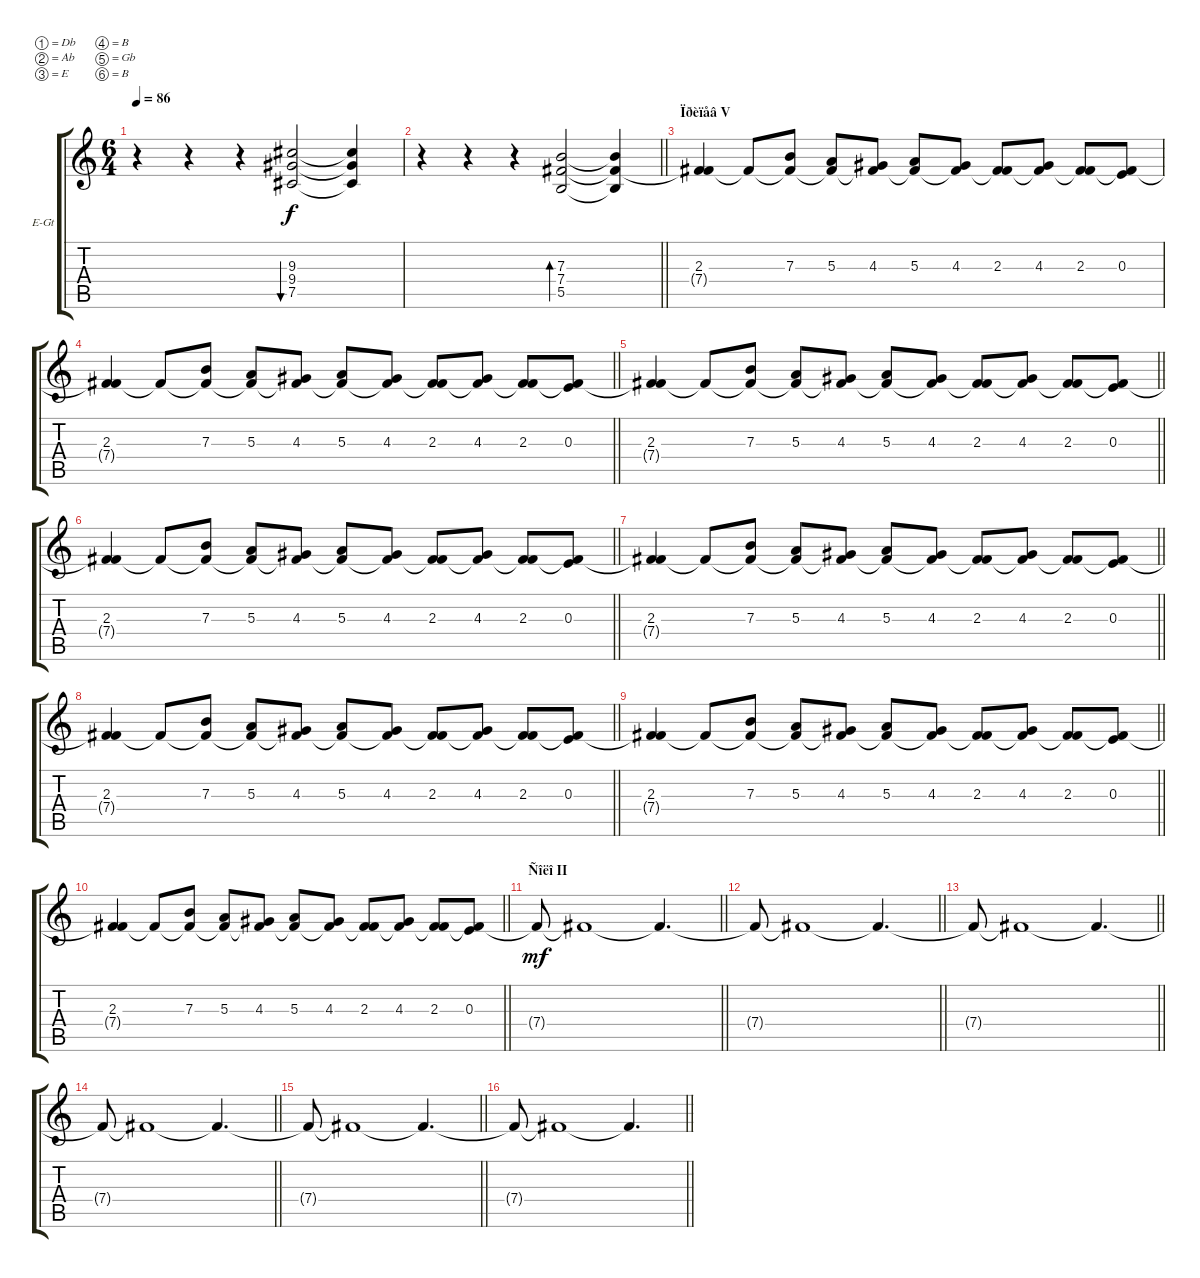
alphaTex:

\bracketExtendMode groupsimilarinstruments
\firstSystemTrackNameOrientation horizontal
\otherSystemsTrackNameOrientation horizontal
\track ("ì.ãèòàðà" "E-Gt") {instrument electricguitarjazz}
\staff {score tabs}
\tuning (Db4 Ab3 E3 B2 Gb2 B1)
\ts (6 4)
\tempo 86
\clef g2
\ks c
r.4{dy f} r.4 r.4 (9.3 9.4 7.5).2{bu 120} (9.3{t} 9.4{t} 7.5{t}).4 |
\barLineRight lightlight
r.4 r.4 r.4 (7.3 7.4 5.5).2{bd 120} (7.3{t} 7.4{t} 5.5{t}).4 |
\section ("" "Ïðèïåâ V")
(2.3 7.4{t}).4 7.4{t}.8 (7.3 7.4{t}).8 (5.3 7.4{t}).8 (4.3 7.4{t}).8 (5.3 7.4{t}).8 (4.3 7.4{t}).8 (2.3 7.4{t}).8 (4.3 7.4{t}).8 (2.3 7.4{t}).8 (0.3 7.4{t}).8 |
\barLineRight lightlight
(2.3 7.4{t}).4 7.4{t}.8 (7.3 7.4{t}).8 (5.3 7.4{t}).8 (4.3 7.4{t}).8 (5.3 7.4{t}).8 (4.3 7.4{t}).8 (2.3 7.4{t}).8 (4.3 7.4{t}).8 (2.3 7.4{t}).8 (0.3 7.4{t}).8 |
\barLineRight lightlight
(2.3 7.4{t}).4 7.4{t}.8 (7.3 7.4{t}).8 (5.3 7.4{t}).8 (4.3 7.4{t}).8 (5.3 7.4{t}).8 (4.3 7.4{t}).8 (2.3 7.4{t}).8 (4.3 7.4{t}).8 (2.3 7.4{t}).8 (0.3 7.4{t}).8 |
\barLineRight lightlight
(2.3 7.4{t}).4 7.4{t}.8 (7.3 7.4{t}).8 (5.3 7.4{t}).8 (4.3 7.4{t}).8 (5.3 7.4{t}).8 (4.3 7.4{t}).8 (2.3 7.4{t}).8 (4.3 7.4{t}).8 (2.3 7.4{t}).8 (0.3 7.4{t}).8 |
\barLineRight lightlight
(2.3 7.4{t}).4 7.4{t}.8 (7.3 7.4{t}).8 (5.3 7.4{t}).8 (4.3 7.4{t}).8 (5.3 7.4{t}).8 (4.3 7.4{t}).8 (2.3 7.4{t}).8 (4.3 7.4{t}).8 (2.3 7.4{t}).8 (0.3 7.4{t}).8 |
\barLineRight lightlight
(2.3 7.4{t}).4 7.4{t}.8 (7.3 7.4{t}).8 (5.3 7.4{t}).8 (4.3 7.4{t}).8 (5.3 7.4{t}).8 (4.3 7.4{t}).8 (2.3 7.4{t}).8 (4.3 7.4{t}).8 (2.3 7.4{t}).8 (0.3 7.4{t}).8 |
\barLineRight lightlight
(2.3 7.4{t}).4 7.4{t}.8 (7.3 7.4{t}).8 (5.3 7.4{t}).8 (4.3 7.4{t}).8 (5.3 7.4{t}).8 (4.3 7.4{t}).8 (2.3 7.4{t}).8 (4.3 7.4{t}).8 (2.3 7.4{t}).8 (0.3 7.4{t}).8 |
\barLineRight lightlight
(2.3 7.4{t}).4 7.4{t}.8 (7.3 7.4{t}).8 (5.3 7.4{t}).8 (4.3 7.4{t}).8 (5.3 7.4{t}).8 (4.3 7.4{t}).8 (2.3 7.4{t}).8 (4.3 7.4{t}).8 (2.3 7.4{t}).8 (0.3 7.4{t}).8 |
\section ("" "Ñîëî II")
\barLineRight lightlight
7.4{t}.8{dy mf} 7.4{t}.1 7.4{t}.4{d} |
\barLineRight lightlight
7.4{t}.8 7.4{t}.1 7.4{t}.4{d} |
\barLineRight lightlight
7.4{t}.8 7.4{t}.1 7.4{t}.4{d} |
\barLineRight lightlight
7.4{t}.8 7.4{t}.1 7.4{t}.4{d} |
\barLineRight lightlight
7.4{t}.8 7.4{t}.1 7.4{t}.4{d} |
\barLineRight lightlight
7.4{t}.8 7.4{t}.1 7.4{t}.4{d}
